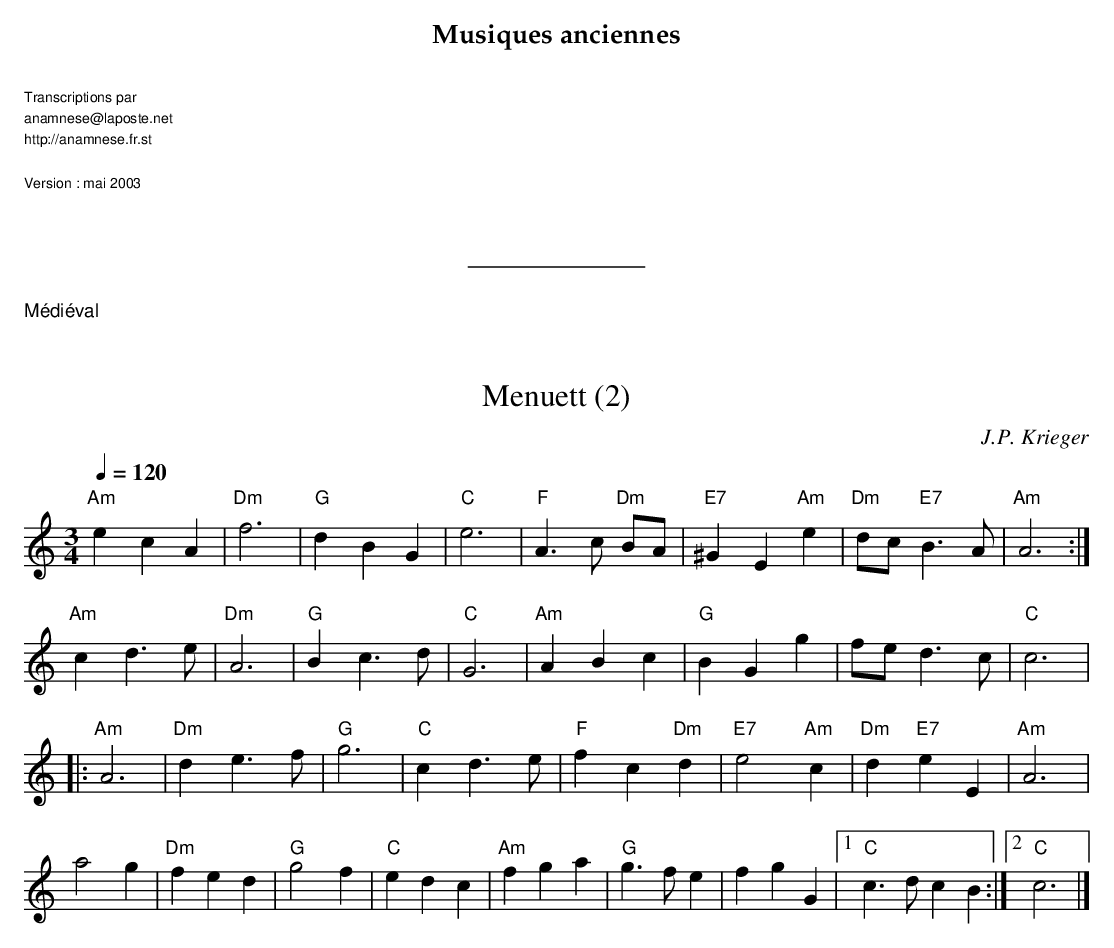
X:1
T:Menuett (2)
C:J.P. Krieger
M:3/4
L:1/4
Q:1/4=120
K:C
"Am" ecA | "Dm" f3 | "G" dBG | "C" e3 |\
"F" A>c "Dm"B/A/ | "E7"^G E "Am"e | "Dm"d/c/ "E7"B>A | "Am"A3 :|! %% Fine%
"Am"c d>e | "Dm" A3 | "G"Bc>d | "C" G3 |\
"Am"ABc | "G" BG g | f/e/ d>c | "C" c3 | !
|: "Am" A3 | "Dm"de>f | "G" g3 | "C" cd>e |\
"F" fc"Dm"d | "E7"e2 "Am"c | "Dm"d"E7"eE |"Am"A3|!
a2g | "Dm"fed | "G"g2f | "C"edc |\
"Am"fga|"G"g>fe|fgG |[1 "C"c>d cB :|[2 "C" c3 |] %% Da Capo al Fine
